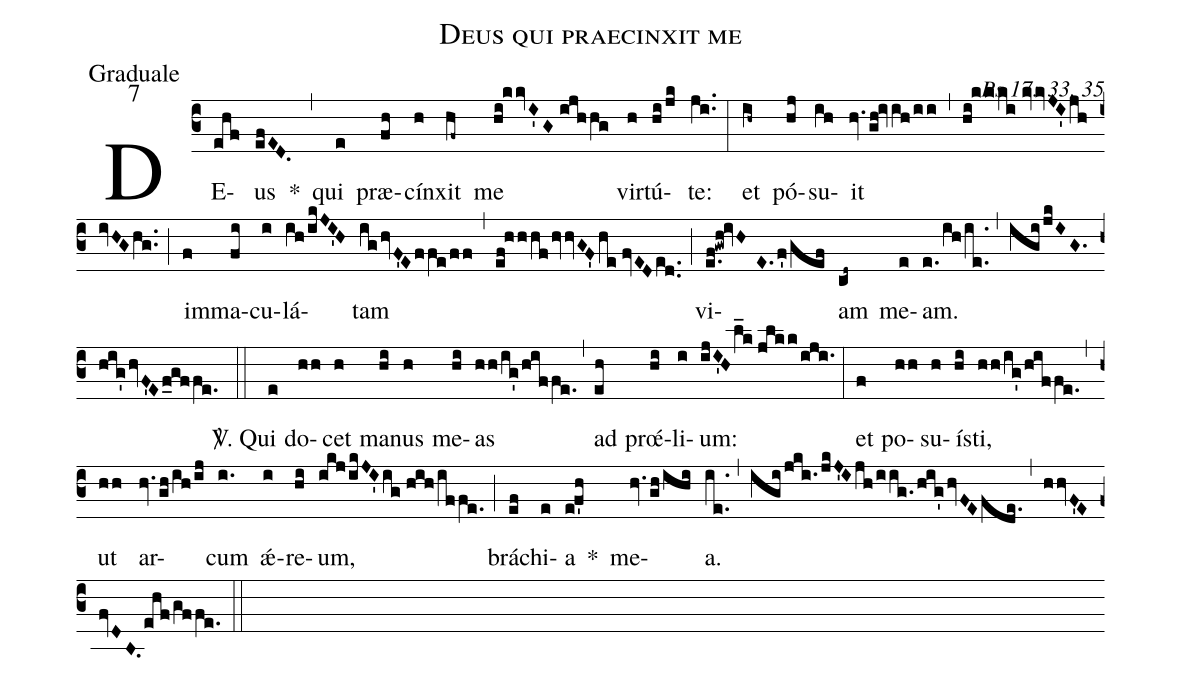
name: Deus qui praecinxit me;
office-part: Graduale;
mode: 7;
commentary: Ps 17: 33, 35;
%%
(c3) DE(ehf)us(efED.) *(,) qui(e) præ(fh)cín(h)xit(hf~) me(hi!kkvI'G//ijhhg) vir(h)tú(hi/jk)te:(ji..) (:)
et(ih~) pó(hj)su(ih)it(hv./gh!ivih/ii) (,) (hi!kkki//kvvJI'/jh//ivHG/hg..) (;) im(f)ma(fi)cu(i)lá(ih/ikJI'H)tam(ig/hvF'E/ffe/ff) (,) (ef!hhhf/hvvGF'/he//fvED/ed..) (;) vi(e.f!gwh!ivHE./f'/gef)am(cd~) me(e)am.(e./ih/ie..) (,) (igi/jkIG./hig'/hvF'E/f_gffe.) (::)
<sp>V/</sp>. Qui(e) do(hh)cet(h) ma(hi)nus(h) me(hi)as(hh/ig'/hiffe.) (,) ad(eh) prœ́(hi)li(i)um:(ijI'H/l_k//jlkk/iji.) (:)
et(f) po(hh)su(h)ís(hi)ti,(hh/ig'/hiffe.) (,) ut(hh) ar(hv./gh/ih/ij)cum(i.) ǽ(i)re(hi)um,(ikj/ikJI'/ig//hih/iffe.) (;) brá(ef)chi(e)a(e!f'h) *() me(hv./gh/ihi)a.(ie..) (,) (igi/jki./jkJ'I/jh/iig./hig'/hvFE/fde.) (,) (hhvF'E/fvDB./ehf/gffe.) (::)
